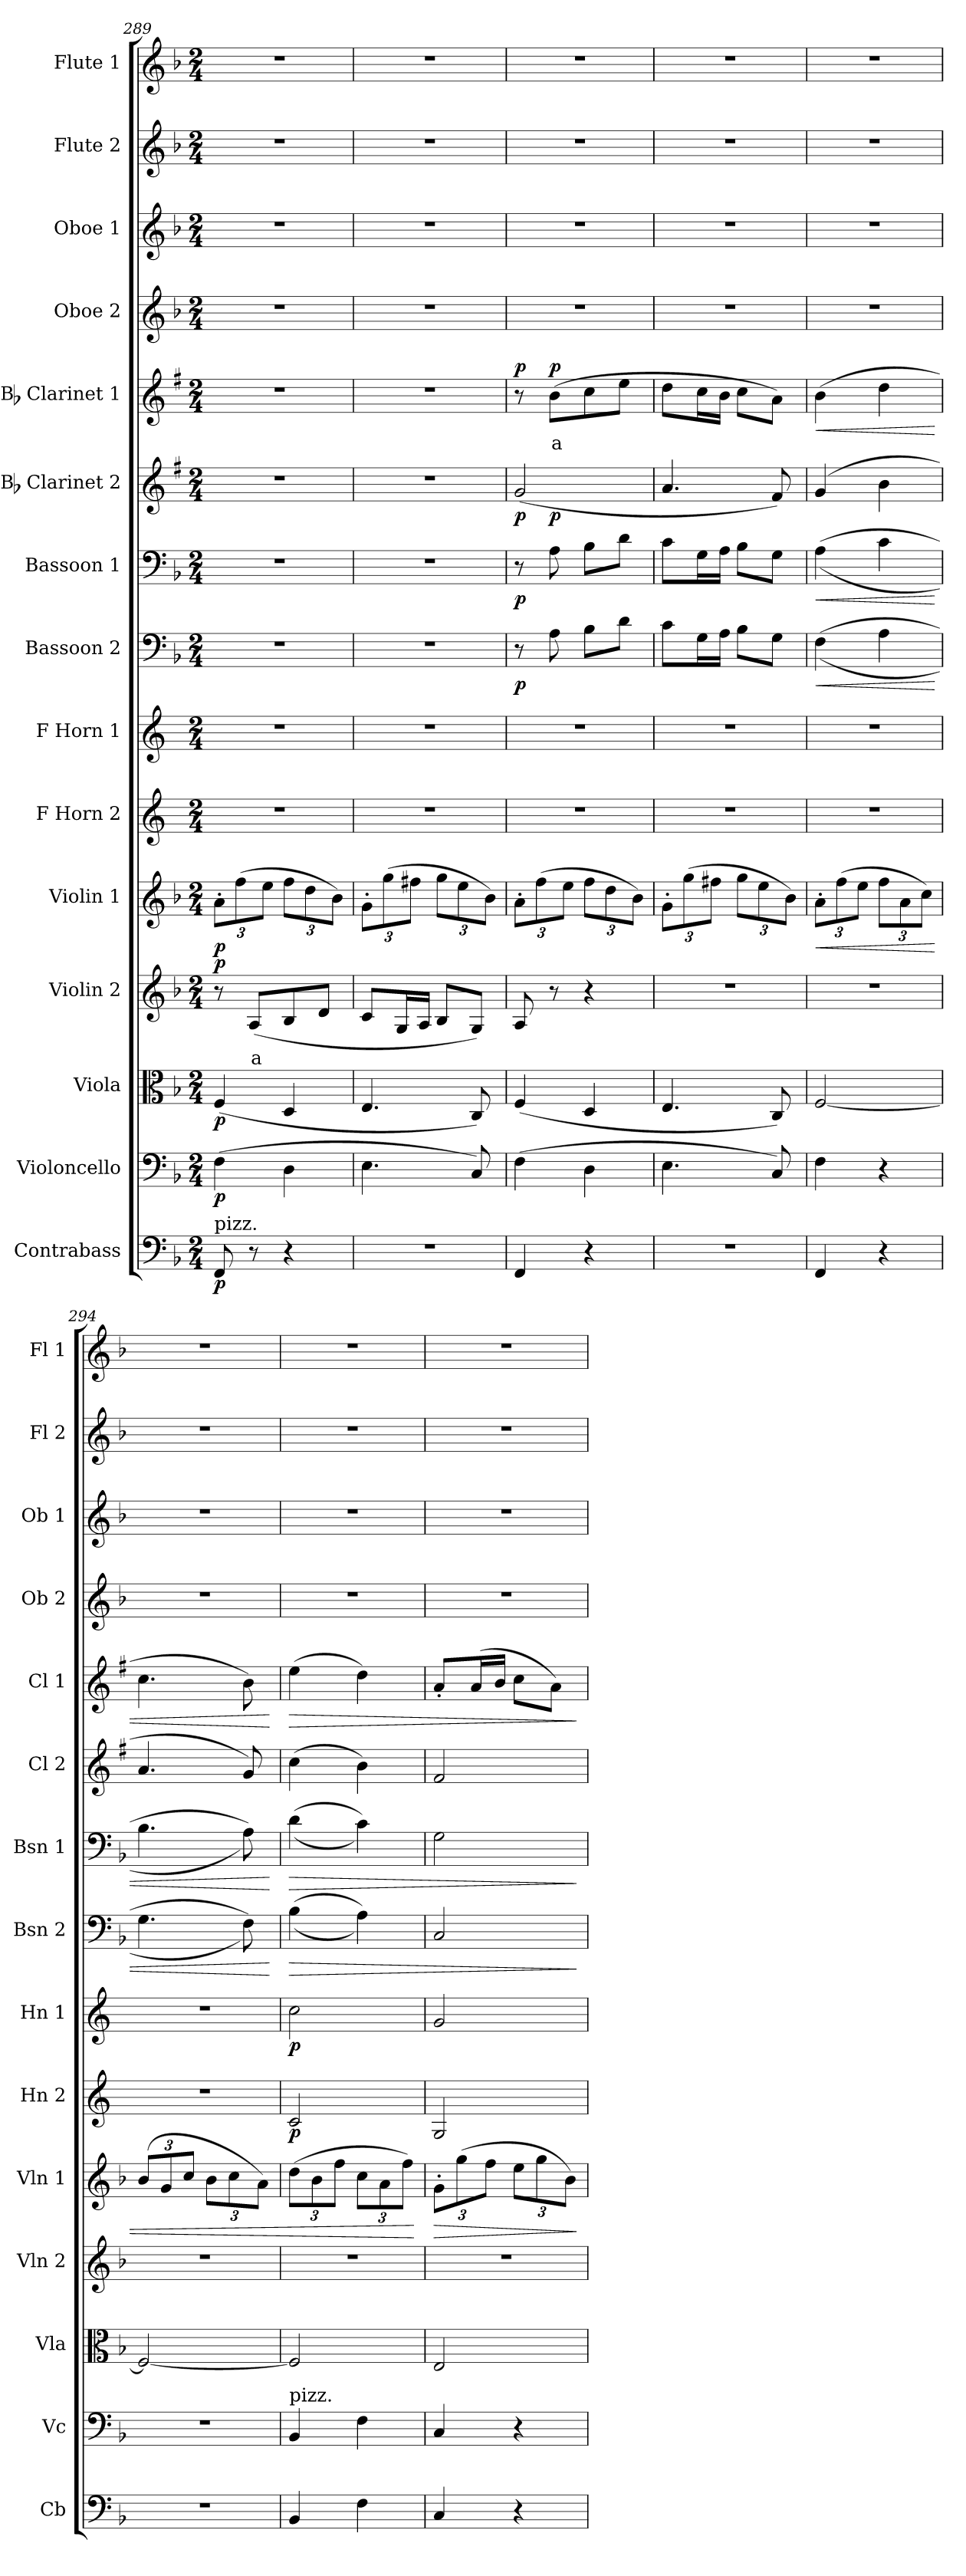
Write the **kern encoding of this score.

**kern	**dynam	**kern	**dynam	**kern	**dynam	**kern	**text	**dynam	**kern	**dynam	**kern	**dynam	**kern	**dynam	**kern	**dynam	**kern	**dynam	**kern	**dynam	**kern	**text	**dynam	**kern	**kern	**kern	**kern
*part15	*part15	*part14	*part14	*part13	*part13	*part12	*part12	*part12	*part11	*part11	*part10	*part10	*part9	*part9	*part8	*part8	*part7	*part7	*part6	*part6	*part5	*part5	*part5	*part4	*part3	*part2	*part1
*staff15	*staff15	*staff14	*staff14	*staff13	*staff13	*staff12	*staff12	*staff12	*staff11	*staff11	*staff10	*staff10	*staff9	*staff9	*staff8	*staff8	*staff7	*staff7	*staff6	*staff6	*staff5	*staff5	*staff5	*staff4	*staff3	*staff2	*staff1
*I"Contrabass	*	*I"Violoncello	*	*I"Viola	*	*I"Violin 2	*	*	*I"Violin 1	*	*I"F Horn 2	*	*I"F Horn 1	*	*I"Bassoon 2	*	*I"Bassoon 1	*	*I"Bb Clarinet 2	*	*I"Bb Clarinet 1	*	*	*I"Oboe 2	*I"Oboe 1	*I"Flute 2	*I"Flute 1
*I'Cb	*	*I'Vc	*	*I'Vla	*	*I'Vln 2	*	*	*I'Vln 1	*	*I'Hn 2	*	*I'Hn 1	*	*I'Bsn 2	*	*I'Bsn 1	*	*I'Cl 2	*	*I'Cl 1	*	*	*I'Ob 2	*I'Ob 1	*I'Fl 2	*I'Fl 1
*clefF4	*	*clefF4	*	*clefC3	*	*clefG2	*	*	*clefG2	*	*clefG2	*	*clefG2	*	*clefF4	*	*clefF4	*	*clefG2	*	*clefG2	*	*	*clefG2	*clefG2	*clefG2	*clefG2
*ITrd7c12	*	*	*	*	*	*	*	*	*	*	*ITrd4c7	*	*ITrd4c7	*	*	*	*	*	*ITrd1c2	*	*ITrd1c2	*	*	*	*	*	*
*k[b-]	*	*k[b-]	*	*k[b-]	*	*k[b-]	*	*	*k[b-]	*	*k[b-]	*	*k[b-]	*	*k[b-]	*	*k[b-]	*	*k[b-]	*	*k[b-]	*	*	*k[b-]	*k[b-]	*k[b-]	*k[b-]
*M2/4	*	*M2/4	*	*M2/4	*	*M2/4	*	*	*M2/4	*	*M2/4	*	*M2/4	*	*M2/4	*	*M2/4	*	*M2/4	*	*M2/4	*	*	*M2/4	*M2/4	*M2/4	*M2/4
*	*	*	*	*	*	*	*	*	*Xbrackettup	*	*	*	*	*	*	*	*	*	*	*	*	*	*	*	*	*	*
=289	=289	=289	=289	=289	=289	=289	=289	=289	=289	=289	=289	=289	=289	=289	=289	=289	=289	=289	=289	=289	=289	=289	=289	=289	=289	=289	=289
!LO:TX:a:t=pizz.	!	!	!	!	!	!	!	!	!	!	!	!	!	!	!	!	!	!	!	!	!	!	!	!	!	!	!
!	!LO:DY:b	!	!LO:DY:b	!	!LO:DY:b	!	!	!LO:DY:b	!	!LO:DY:b	!	!	!	!	!	!	!	!	!	!	!	!	!	!	!	!	!
8FFF/	p	(4F\	p	(4F/	p	8r	.	p	12a'\L	p	2r	.	2r	.	2r	.	2r	.	2r	.	2r	.	.	2r	2r	2r	2r
.	.	.	.	.	.	.	.	.	(12ff\	.	.	.	.	.	.	.	.	.	.	.	.	.	.	.	.	.	.
!	!	!	!	!	!	!	!LO:LY:b:color=#FF0000	!	!	!	!	!	!	!	!	!	!	!	!	!	!	!	!	!	!	!	!
8r	.	.	.	.	.	(8A/L	a	.	.	.	.	.	.	.	.	.	.	.	.	.	.	.	.	.	.	.	.
.	.	.	.	.	.	.	.	.	12ee\J	.	.	.	.	.	.	.	.	.	.	.	.	.	.	.	.	.	.
4r	.	4D\	.	4D/	.	8B-/	.	.	12ff\L	.	.	.	.	.	.	.	.	.	.	.	.	.	.	.	.	.	.
.	.	.	.	.	.	.	.	.	12dd\	.	.	.	.	.	.	.	.	.	.	.	.	.	.	.	.	.	.
.	.	.	.	.	.	8d/J	.	.	.	.	.	.	.	.	.	.	.	.	.	.	.	.	.	.	.	.	.
.	.	.	.	.	.	.	.	.	12b-\J)	.	.	.	.	.	.	.	.	.	.	.	.	.	.	.	.	.	.
=290	=290	=290	=290	=290	=290	=290	=290	=290	=290	=290	=290	=290	=290	=290	=290	=290	=290	=290	=290	=290	=290	=290	=290	=290	=290	=290	=290
2r	.	4.E\	.	4.E/	.	8c/L	.	.	12g'\L	.	2r	.	2r	.	2r	.	2r	.	2r	.	2r	.	.	2r	2r	2r	2r
.	.	.	.	.	.	.	.	.	(12gg\	.	.	.	.	.	.	.	.	.	.	.	.	.	.	.	.	.	.
.	.	.	.	.	.	16G/L	.	.	.	.	.	.	.	.	.	.	.	.	.	.	.	.	.	.	.	.	.
.	.	.	.	.	.	.	.	.	12ff#X\J	.	.	.	.	.	.	.	.	.	.	.	.	.	.	.	.	.	.
.	.	.	.	.	.	16A/JJ	.	.	.	.	.	.	.	.	.	.	.	.	.	.	.	.	.	.	.	.	.
.	.	.	.	.	.	8B-/L	.	.	12gg\L	.	.	.	.	.	.	.	.	.	.	.	.	.	.	.	.	.	.
.	.	.	.	.	.	.	.	.	12ee\	.	.	.	.	.	.	.	.	.	.	.	.	.	.	.	.	.	.
.	.	8C/)	.	8C/)	.	8G/J)	.	.	.	.	.	.	.	.	.	.	.	.	.	.	.	.	.	.	.	.	.
.	.	.	.	.	.	.	.	.	12b-\J)	.	.	.	.	.	.	.	.	.	.	.	.	.	.	.	.	.	.
=291	=291	=291	=291	=291	=291	=291	=291	=291	=291	=291	=291	=291	=291	=291	=291	=291	=291	=291	=291	=291	=291	=291	=291	=291	=291	=291	=291
!	!	!	!	!	!	!	!	!	!	!	!	!	!	!	!	!LO:DY:b	!	!LO:DY:b	!	!LO:DY:b	!	!	!LO:DY:b	!	!	!	!
*	*	*	*	*	*	*	*	*	*	*	*	*	*	*	*	*	*	*	*^	*	*	*	*	*	*	*	*
4FFF/	.	(4F\	.	(4F/	.	8A/	.	.	12a'\L	.	2r	.	2r	.	8r	p	8r	p	(2f/	8ryy	p	8r	.	p	2r	2r	2r	2r
.	.	.	.	.	.	.	.	.	(12ff\	.	.	.	.	.	.	.	.	.	.	.	.	.	.	.	.	.	.	.
!	!	!	!	!	!	!	!	!	!	!	!	!	!	!	!	!	!	!	!	!	!LO:DY:b	!	!LO:LY:b:color=#FF0000	!LO:DY:b	!	!	!	!
.	.	.	.	.	.	8r	.	.	.	.	.	.	.	.	8A\	.	8A\	.	.	4.ryy	p	(8a\L	a	p	.	.	.	.
.	.	.	.	.	.	.	.	.	12ee\J	.	.	.	.	.	.	.	.	.	.	.	.	.	.	.	.	.	.	.
4r	.	4D\	.	4D/	.	4r	.	.	12ff\L	.	.	.	.	.	8B-\L	.	8B-\L	.	.	.	.	8b-\	.	.	.	.	.	.
.	.	.	.	.	.	.	.	.	12dd\	.	.	.	.	.	.	.	.	.	.	.	.	.	.	.	.	.	.	.
.	.	.	.	.	.	.	.	.	.	.	.	.	.	.	8d\J	.	8d\J	.	.	.	.	8dd\J	.	.	.	.	.	.
.	.	.	.	.	.	.	.	.	12b-\J)	.	.	.	.	.	.	.	.	.	.	.	.	.	.	.	.	.	.	.
*	*	*	*	*	*	*	*	*	*	*	*	*	*	*	*	*	*	*	*v	*v	*	*	*	*	*	*	*	*
=292	=292	=292	=292	=292	=292	=292	=292	=292	=292	=292	=292	=292	=292	=292	=292	=292	=292	=292	=292	=292	=292	=292	=292	=292	=292	=292	=292
2r	.	4.E\	.	4.E/	.	2r	.	.	12g'\L	.	2r	.	2r	.	8c\L	.	8c\L	.	4.g/	.	8cc\L	.	.	2r	2r	2r	2r
.	.	.	.	.	.	.	.	.	(12gg\	.	.	.	.	.	.	.	.	.	.	.	.	.	.	.	.	.	.
.	.	.	.	.	.	.	.	.	.	.	.	.	.	.	16G\L	.	16G\L	.	.	.	16b-\L	.	.	.	.	.	.
.	.	.	.	.	.	.	.	.	12ff#X\J	.	.	.	.	.	.	.	.	.	.	.	.	.	.	.	.	.	.
.	.	.	.	.	.	.	.	.	.	.	.	.	.	.	16A\JJ	.	16A\JJ	.	.	.	16a\JJ	.	.	.	.	.	.
.	.	.	.	.	.	.	.	.	12gg\L	.	.	.	.	.	8B-\L	.	8B-\L	.	.	.	8b-\L	.	.	.	.	.	.
.	.	.	.	.	.	.	.	.	12ee\	.	.	.	.	.	.	.	.	.	.	.	.	.	.	.	.	.	.
.	.	8C/)	.	8C/)	.	.	.	.	.	.	.	.	.	.	8G\J	.	8G\J	.	8e/)	.	8g\J)	.	.	.	.	.	.
.	.	.	.	.	.	.	.	.	12b-\J)	.	.	.	.	.	.	.	.	.	.	.	.	.	.	.	.	.	.
=293	=293	=293	=293	=293	=293	=293	=293	=293	=293	=293	=293	=293	=293	=293	=293	=293	=293	=293	=293	=293	=293	=293	=293	=293	=293	=293	=293
!	!	!	!	!	!	!	!	!	!	!LO:HP:b	!	!	!	!	!	!LO:HP:b	!	!LO:HP:b	!	!	!	!	!LO:HP:b	!	!	!	!
4FFF/	.	4F\	.	[2F/	.	2r	.	.	12a'\L	<	2r	.	2r	.	((4F\	<	((4A\	<	(4f/	.	(4a\	.	<	2r	2r	2r	2r
.	.	.	.	.	.	.	.	.	(12ff\	.	.	.	.	.	.	.	.	.	.	.	.	.	.	.	.	.	.
.	.	.	.	.	.	.	.	.	12ee\J	.	.	.	.	.	.	.	.	.	.	.	.	.	.	.	.	.	.
4r	.	4r	.	.	.	.	.	.	12ff\L	.	.	.	.	.	4A\	.	4c\	.	4a\	.	4cc\	.	.	.	.	.	.
.	.	.	.	.	.	.	.	.	12a\	.	.	.	.	.	.	.	.	.	.	.	.	.	.	.	.	.	.
.	.	.	.	.	.	.	.	.	12cc\J)	.	.	.	.	.	.	.	.	.	.	.	.	.	.	.	.	.	.
=294	=294	=294	=294	=294	=294	=294	=294	=294	=294	=294	=294	=294	=294	=294	=294	=294	=294	=294	=294	=294	=294	=294	=294	=294	=294	=294	=294
2r	.	2r	.	2F/_	.	2r	.	.	(12b-/L	.	2r	.	2r	.	4.G\	.	4.B-\	.	4.g/	.	4.b-\	.	.	2r	2r	2r	2r
.	.	.	.	.	.	.	.	.	12g/	.	.	.	.	.	.	.	.	.	.	.	.	.	.	.	.	.	.
.	.	.	.	.	.	.	.	.	12cc/J	.	.	.	.	.	.	.	.	.	.	.	.	.	.	.	.	.	.
.	.	.	.	.	.	.	.	.	12b-\L	.	.	.	.	.	.	.	.	.	.	.	.	.	.	.	.	.	.
.	.	.	.	.	.	.	.	.	12cc\	.	.	.	.	.	.	.	.	.	.	.	.	.	.	.	.	.	.
.	.	.	.	.	.	.	.	.	.	.	.	.	.	.	8F\))	.	8A\))	.	8f/)	.	8a\)	.	.	.	.	.	.
.	.	.	.	.	.	.	.	.	12a\J)	.	.	.	.	.	.	.	.	.	.	.	.	.	.	.	.	.	.
.	.	.	.	.	.	.	.	.	.	.	.	.	.	.	.	[	.	[	.	.	.	.	[	.	.	.	.
=295	=295	=295	=295	=295	=295	=295	=295	=295	=295	=295	=295	=295	=295	=295	=295	=295	=295	=295	=295	=295	=295	=295	=295	=295	=295	=295	=295
!	!	!LO:TX:a:t=pizz.	!	!	!	!	!	!	!	!	!	!	!	!	!	!	!	!	!	!	!	!	!	!	!	!	!
!	!	!	!	!	!	!	!	!	!	!	!	!LO:DY:b	!	!LO:DY:b	!	!LO:HP:b	!	!LO:HP:b	!	!	!	!	!LO:HP:b	!	!	!	!
4BBB-/	.	4BB-/	.	2F/]	.	2r	.	.	(12dd\L	.	2F/	p	2f\	p	((4B-\	>	((4d\	>	(4b-\	.	(4dd\	.	>	2r	2r	2r	2r
.	.	.	.	.	.	.	.	.	12b-\	.	.	.	.	.	.	.	.	.	.	.	.	.	.	.	.	.	.
.	.	.	.	.	.	.	.	.	12ff\J	.	.	.	.	.	.	.	.	.	.	.	.	.	.	.	.	.	.
4FF\	.	4F\	.	.	.	.	.	.	12cc\L	.	.	.	.	.	4A\))	.	4c\))	.	4a\)	.	4cc\)	.	.	.	.	.	.
.	.	.	.	.	.	.	.	.	12a\	.	.	.	.	.	.	.	.	.	.	.	.	.	.	.	.	.	.
.	.	.	.	.	.	.	.	.	12ff\J)	.	.	.	.	.	.	.	.	.	.	.	.	.	.	.	.	.	.
.	.	.	.	.	.	.	.	.	.	[	.	.	.	.	.	.	.	.	.	.	.	.	.	.	.	.	.
=296	=296	=296	=296	=296	=296	=296	=296	=296	=296	=296	=296	=296	=296	=296	=296	=296	=296	=296	=296	=296	=296	=296	=296	=296	=296	=296	=296
!	!	!	!	!	!	!	!	!	!	!LO:HP:b	!	!	!	!	!	!	!	!	!	!	!	!	!	!	!	!	!
4CC/	.	4C/	.	2E/	.	2r	.	.	12g'\L	>	2C/	.	2c/	.	2C/	.	2G\	.	2e/	.	8g'/L	.	.	2r	2r	2r	2r
.	.	.	.	.	.	.	.	.	(12gg\	.	.	.	.	.	.	.	.	.	.	.	.	.	.	.	.	.	.
.	.	.	.	.	.	.	.	.	.	.	.	.	.	.	.	.	.	.	.	.	(16g/L	.	.	.	.	.	.
.	.	.	.	.	.	.	.	.	12ff\J	.	.	.	.	.	.	.	.	.	.	.	.	.	.	.	.	.	.
.	.	.	.	.	.	.	.	.	.	.	.	.	.	.	.	.	.	.	.	.	16a/JJ	.	.	.	.	.	.
4r	.	4r	.	.	.	.	.	.	12ee\L	.	.	.	.	.	.	.	.	.	.	.	8b-\L	.	.	.	.	.	.
.	.	.	.	.	.	.	.	.	12gg\	.	.	.	.	.	.	.	.	.	.	.	.	.	.	.	.	.	.
.	.	.	.	.	.	.	.	.	.	.	.	.	.	.	.	.	.	.	.	.	8g\J)	.	.	.	.	.	.
.	.	.	.	.	.	.	.	.	12b-\J)	.	.	.	.	.	.	.	.	.	.	.	.	.	.	.	.	.	.
.	.	.	.	.	.	.	.	.	.	]	.	.	.	.	.	]	.	]	.	.	.	.	]	.	.	.	.
=	=	=	=	=	=	=	=	=	=	=	=	=	=	=	=	=	=	=	=	=	=	=	=	=	=	=	=
*-	*-	*-	*-	*-	*-	*-	*-	*-	*-	*-	*-	*-	*-	*-	*-	*-	*-	*-	*-	*-	*-	*-	*-	*-	*-	*-	*-
